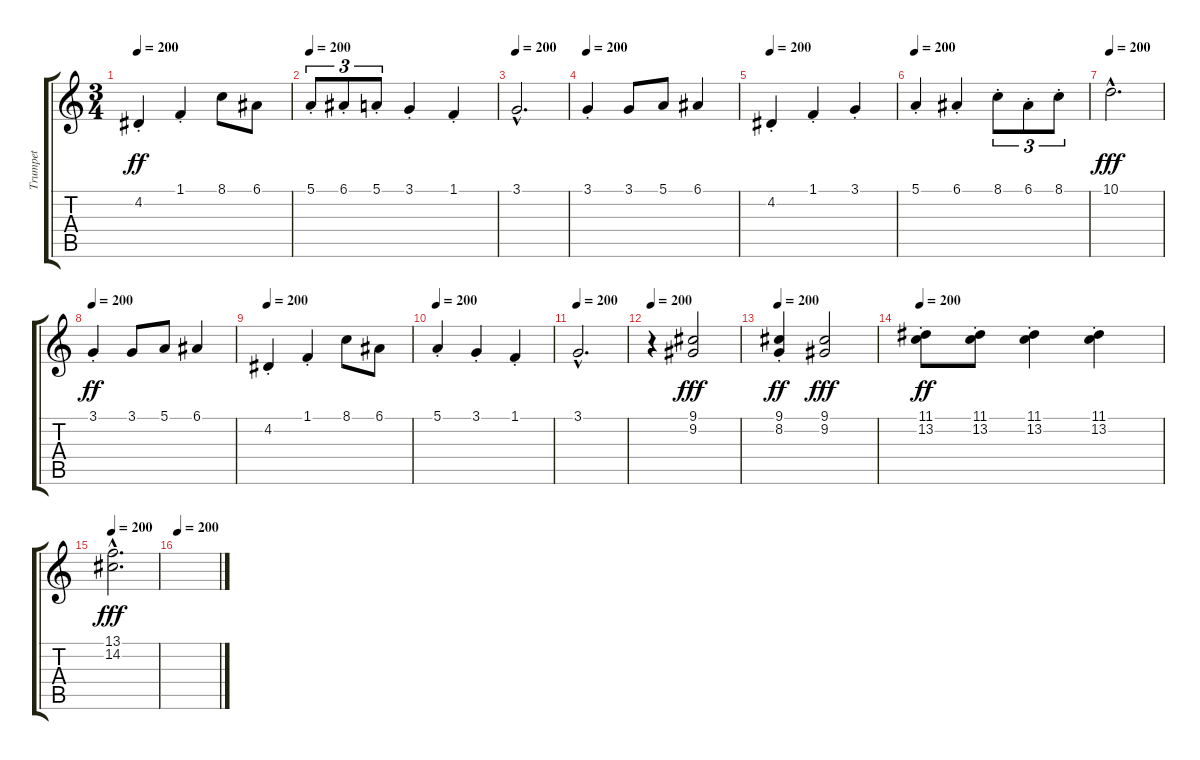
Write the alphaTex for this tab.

\track ("Trumpet" "Trumpet") {instrument trumpet}
\staff {score tabs}
\tuning (E4 B3 G3 D3 A2 E2) {hide}
\ts (3 4)
\tempo 200
\clef g2
\ks c
4.2{st}.4{dy ff} 1.1{st}.4 8.1.8 6.1.8 |
\tempo 200
5.1{st}.8{tu (3 2)} 6.1{st}.8{tu (3 2)} 5.1{st}.8{tu (3 2)} 3.1{st}.4 1.1{st}.4 |
\tempo 200
3.1{hac}.2{d} |
\tempo 200
3.1{st}.4{volume 11 balance 13 instrument trumpet} 3.1.8 5.1.8 6.1.4 |
\tempo 200
4.2{st}.4 1.1{st}.4 3.1{st}.4 |
\tempo 200
5.1{st}.4 6.1{st}.4 8.1{st}.8{tu (3 2)} 6.1{st}.8{tu (3 2)} 8.1{st}.8{tu (3 2)} |
\tempo 200
10.1{hac}.2{d dy fff} |
\tempo 200
3.1{st}.4{dy ff volume 9 balance 8} 3.1.8 5.1.8 6.1.4 |
\tempo 200
4.2{st}.4 1.1{st}.4 8.1.8 6.1.8 |
\tempo 200
5.1{st}.4 3.1{st}.4 1.1{st}.4 |
\tempo 200
3.1{hac}.2{d} |
\tempo 200
r.4 (9.1 9.2).2{dy fff} |
\tempo 200
(9.1{st} 8.2{st}).4{dy ff} (9.1 9.2).2{dy fff} |
\tempo 200
(11.1{st} 13.2{st}).8{dy ff} (11.1{st} 13.2{st}).8 (11.1{st} 13.2{st}).4 (11.1{st} 13.2{st}).4 |
\tempo 200
(13.1{hac} 14.2{hac}).2{d dy fff} |
\tempo 200
